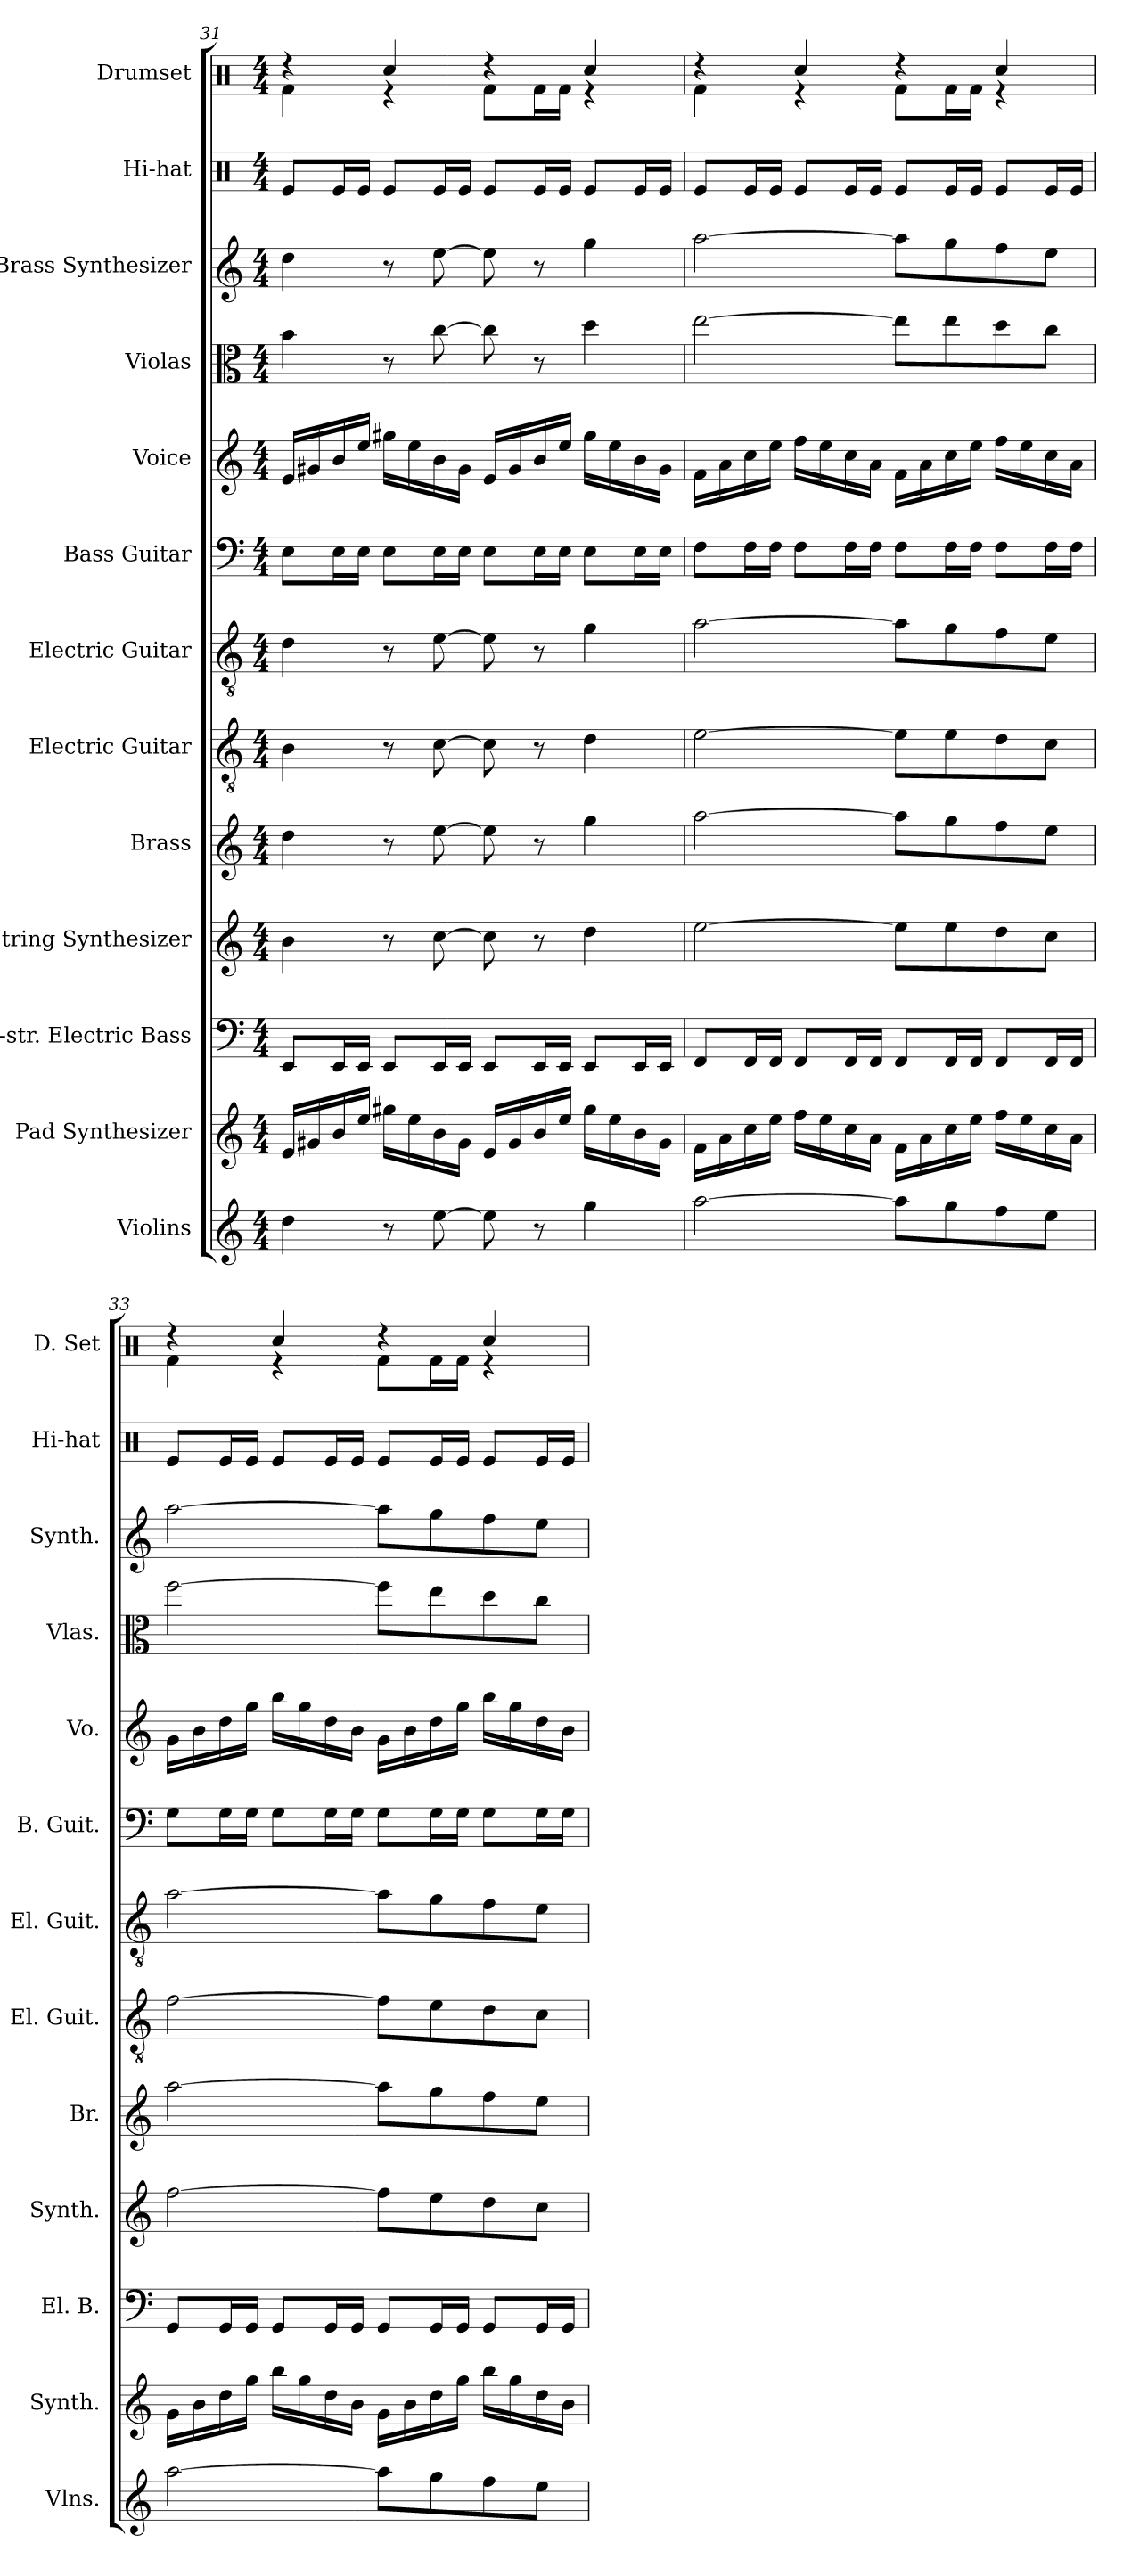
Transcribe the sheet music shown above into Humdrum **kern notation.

**kern	**kern	**kern	**kern	**kern	**kern	**kern	**kern	**kern	**kern	**kern	**kern	**kern
*part13	*part12	*part11	*part10	*part9	*part8	*part7	*part6	*part5	*part4	*part3	*part2	*part1
*staff13	*staff12	*staff11	*staff10	*staff9	*staff8	*staff7	*staff6	*staff5	*staff4	*staff3	*staff2	*staff1
*I"Violins	*I"Pad Synthesizer	*I"5-str. Electric Bass	*I"String Synthesizer	*I"Brass	*I"Electric Guitar	*I"Electric Guitar	*I"Bass Guitar	*I"Voice	*I"Violas	*I"Brass Synthesizer	*I"Hi-hat	*I"Drumset
*I'Vlns.	*I'Synth.	*I'El. B.	*I'Synth.	*I'Br.	*I'El. Guit.	*I'El. Guit.	*I'B. Guit.	*I'Vo.	*I'Vlas.	*I'Synth.	*I'Hi-hat	*I'D. Set
*clefG2	*clefG2	*clefF4	*clefG2	*clefG2	*clefGv2	*clefGv2	*clefF4	*clefG2	*clefC3	*clefG2	*clefX	*clefX
*	*	*ITrd7c12	*	*	*	*	*ITrd7c12	*	*	*	*	*
*k[]	*k[]	*k[]	*k[]	*k[]	*k[]	*k[]	*k[]	*k[]	*k[]	*k[]	*k[]	*k[]
*M4/4	*M4/4	*M4/4	*M4/4	*M4/4	*M4/4	*M4/4	*M4/4	*M4/4	*M4/4	*M4/4	*M4/4	*M4/4
=31	=31	=31	=31	=31	=31	=31	=31	=31	=31	=31	=31	=31
*	*	*	*	*	*	*	*	*	*	*	*	*^
4dd\	16e/LL	8EEE/L	4b\	4dd\	4B\	4d\	8EE\L	16e/LL	4b\	4dd\	8Re/L	4r	4Rf\
.	16g#X/	.	.	.	.	.	.	16g#X/	.	.	.	.	.
.	16b/	16EEE/L	.	.	.	.	16EE\L	16b/	.	.	16Re/L	.	.
.	16ee/JJ	16EEE/JJ	.	.	.	.	16EE\JJ	16ee/JJ	.	.	16Re/JJ	.	.
8r	16gg#X\LL	8EEE/L	8r	8r	8r	8r	8EE\L	16gg#X\LL	8r	8r	8Re/L	4Rcc/	4r
.	16ee\	.	.	.	.	.	.	16ee\	.	.	.	.	.
[8ee\	16b\	16EEE/L	[8cc\	[8ee\	[8c\	[8e\	16EE\L	16b\	[8cc\	[8ee\	16Re/L	.	.
.	16g#\JJ	16EEE/JJ	.	.	.	.	16EE\JJ	16g#\JJ	.	.	16Re/JJ	.	.
8ee\]	16e/LL	8EEE/L	8cc\]	8ee\]	8c\]	8e\]	8EE\L	16e/LL	8cc\]	8ee\]	8Re/L	4r	8Rf\L
.	16g#/	.	.	.	.	.	.	16g#/	.	.	.	.	.
8r	16b/	16EEE/L	8r	8r	8r	8r	16EE\L	16b/	8r	8r	16Re/L	.	16Rf\L
.	16ee/JJ	16EEE/JJ	.	.	.	.	16EE\JJ	16ee/JJ	.	.	16Re/JJ	.	16Rf\JJ
4gg\	16gg#\LL	8EEE/L	4dd\	4gg\	4d\	4g\	8EE\L	16gg#\LL	4dd\	4gg\	8Re/L	4Rcc/	4r
.	16ee\	.	.	.	.	.	.	16ee\	.	.	.	.	.
.	16b\	16EEE/L	.	.	.	.	16EE\L	16b\	.	.	16Re/L	.	.
.	16g#\JJ	16EEE/JJ	.	.	.	.	16EE\JJ	16g#\JJ	.	.	16Re/JJ	.	.
!!LO:PB:g=z	!!
=32	=32	=32	=32	=32	=32	=32	=32	=32	=32	=32	=32	=32	=32
[2aa\	16f\LL	8FFF/L	[2ee\	[2aa\	[2e\	[2a\	8FF\L	16f\LL	[2ee\	[2aa\	8Re/L	4r	4Rf\
.	16a\	.	.	.	.	.	.	16a\	.	.	.	.	.
.	16cc\	16FFF/L	.	.	.	.	16FF\L	16cc\	.	.	16Re/L	.	.
.	16ee\JJ	16FFF/JJ	.	.	.	.	16FF\JJ	16ee\JJ	.	.	16Re/JJ	.	.
.	16ff\LL	8FFF/L	.	.	.	.	8FF\L	16ff\LL	.	.	8Re/L	4Rcc/	4r
.	16ee\	.	.	.	.	.	.	16ee\	.	.	.	.	.
.	16cc\	16FFF/L	.	.	.	.	16FF\L	16cc\	.	.	16Re/L	.	.
.	16a\JJ	16FFF/JJ	.	.	.	.	16FF\JJ	16a\JJ	.	.	16Re/JJ	.	.
8aa\L]	16f\LL	8FFF/L	8ee\L]	8aa\L]	8e\L]	8a\L]	8FF\L	16f\LL	8ee\L]	8aa\L]	8Re/L	4r	8Rf\L
.	16a\	.	.	.	.	.	.	16a\	.	.	.	.	.
8gg\	16cc\	16FFF/L	8ee\	8gg\	8e\	8g\	16FF\L	16cc\	8ee\	8gg\	16Re/L	.	16Rf\L
.	16ee\JJ	16FFF/JJ	.	.	.	.	16FF\JJ	16ee\JJ	.	.	16Re/JJ	.	16Rf\JJ
8ff\	16ff\LL	8FFF/L	8dd\	8ff\	8d\	8f\	8FF\L	16ff\LL	8dd\	8ff\	8Re/L	4Rcc/	4r
.	16ee\	.	.	.	.	.	.	16ee\	.	.	.	.	.
8ee\J	16cc\	16FFF/L	8cc\J	8ee\J	8c\J	8e\J	16FF\L	16cc\	8cc\J	8ee\J	16Re/L	.	.
.	16a\JJ	16FFF/JJ	.	.	.	.	16FF\JJ	16a\JJ	.	.	16Re/JJ	.	.
=33	=33	=33	=33	=33	=33	=33	=33	=33	=33	=33	=33	=33	=33
[2aa\	16g\LL	8GGG/L	[2ff\	[2aa\	[2f\	[2a\	8GG\L	16g\LL	[2ff\	[2aa\	8Re/L	4r	4Rf\
.	16b\	.	.	.	.	.	.	16b\	.	.	.	.	.
.	16dd\	16GGG/L	.	.	.	.	16GG\L	16dd\	.	.	16Re/L	.	.
.	16gg\JJ	16GGG/JJ	.	.	.	.	16GG\JJ	16gg\JJ	.	.	16Re/JJ	.	.
.	16bb\LL	8GGG/L	.	.	.	.	8GG\L	16bb\LL	.	.	8Re/L	4Rcc/	4r
.	16gg\	.	.	.	.	.	.	16gg\	.	.	.	.	.
.	16dd\	16GGG/L	.	.	.	.	16GG\L	16dd\	.	.	16Re/L	.	.
.	16b\JJ	16GGG/JJ	.	.	.	.	16GG\JJ	16b\JJ	.	.	16Re/JJ	.	.
8aa\L]	16g\LL	8GGG/L	8ff\L]	8aa\L]	8f\L]	8a\L]	8GG\L	16g\LL	8ff\L]	8aa\L]	8Re/L	4r	8Rf\L
.	16b\	.	.	.	.	.	.	16b\	.	.	.	.	.
8gg\	16dd\	16GGG/L	8ee\	8gg\	8e\	8g\	16GG\L	16dd\	8ee\	8gg\	16Re/L	.	16Rf\L
.	16gg\JJ	16GGG/JJ	.	.	.	.	16GG\JJ	16gg\JJ	.	.	16Re/JJ	.	16Rf\JJ
8ff\	16bb\LL	8GGG/L	8dd\	8ff\	8d\	8f\	8GG\L	16bb\LL	8dd\	8ff\	8Re/L	4Rcc/	4r
.	16gg\	.	.	.	.	.	.	16gg\	.	.	.	.	.
8ee\J	16dd\	16GGG/L	8cc\J	8ee\J	8c\J	8e\J	16GG\L	16dd\	8cc\J	8ee\J	16Re/L	.	.
.	16b\JJ	16GGG/JJ	.	.	.	.	16GG\JJ	16b\JJ	.	.	16Re/JJ	.	.
*	*	*	*	*	*	*	*	*	*	*	*	*v	*v
=	=	=	=	=	=	=	=	=	=	=	=	=
*-	*-	*-	*-	*-	*-	*-	*-	*-	*-	*-	*-	*-
